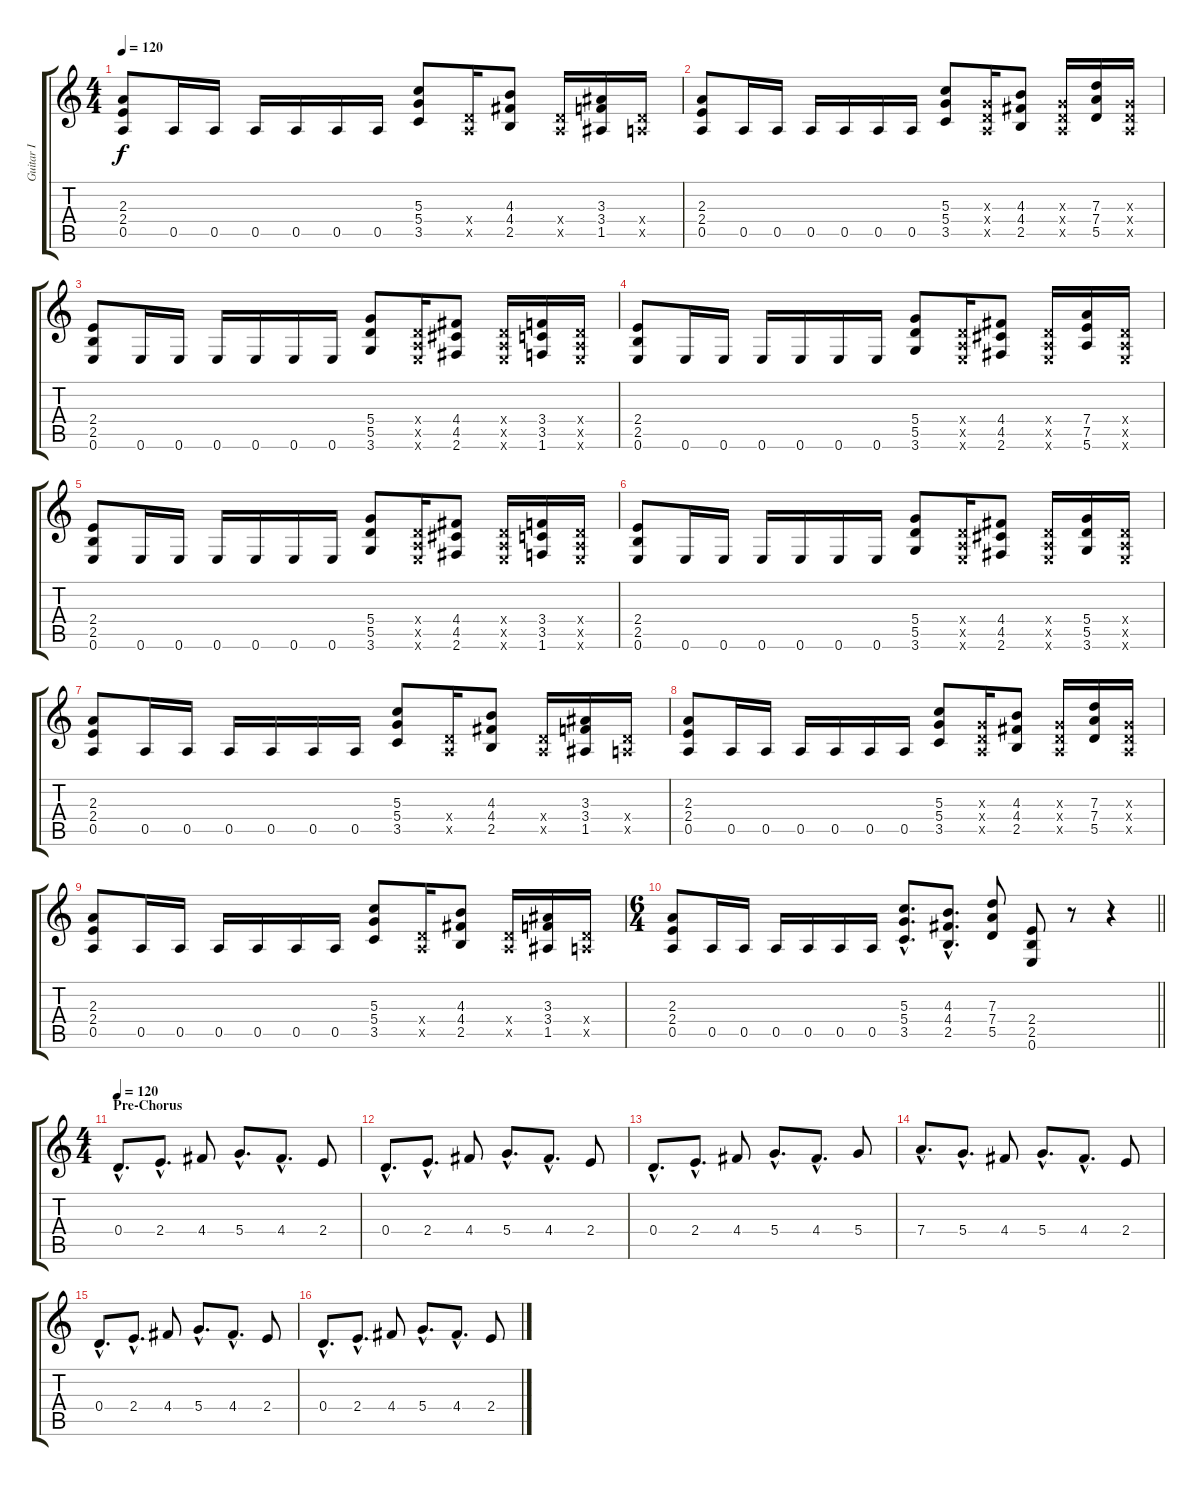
\track ("Guitar I" "Guitar I") {instrument acousticguitarsteel}
\staff {score tabs}
\tuning (E4 B3 G3 D3 A2 E2) {hide}
\ts (4 4)
\tempo 120
\clef g2
\ks c
(2.3 2.4 0.5).8{dy f} 0.5.16 0.5.16 0.5.16 0.5.16 0.5.16 0.5.16 (5.3 5.4 3.5).8 (0.4{x} 0.5{x}).16 (4.3 4.4 2.5).8 (0.4{x} 0.5{x}).16 (3.3 3.4 1.5).16 (0.4{x} 0.5{x}).16 |
(2.3 2.4 0.5).8 0.5.16 0.5.16 0.5.16 0.5.16 0.5.16 0.5.16 (5.3 5.4 3.5).8 (0.3{x} 0.4{x} 0.5{x}).16 (4.3 4.4 2.5).8 (0.3{x} 0.4{x} 0.5{x}).16 (7.3 7.4 5.5).16 (0.3{x} 0.4{x} 0.5{x}).16 |
(2.4 2.5 0.6).8 0.6.16 0.6.16 0.6.16 0.6.16 0.6.16 0.6.16 (5.4 5.5 3.6).8 (0.4{x} 0.5{x} 0.6{x}).16 (4.4 4.5 2.6).8 (0.4{x} 0.5{x} 0.6{x}).16 (3.4 3.5 1.6).16 (0.4{x} 0.5{x} 0.6{x}).16 |
(2.4 2.5 0.6).8 0.6.16 0.6.16 0.6.16 0.6.16 0.6.16 0.6.16 (5.4 5.5 3.6).8 (0.4{x} 0.5{x} 0.6{x}).16 (4.4 4.5 2.6).8 (0.4{x} 0.5{x} 0.6{x}).16 (7.4 7.5 5.6).16 (0.4{x} 0.5{x} 0.6{x}).16 |
(2.4 2.5 0.6).8 0.6.16 0.6.16 0.6.16 0.6.16 0.6.16 0.6.16 (5.4 5.5 3.6).8 (0.4{x} 0.5{x} 0.6{x}).16 (4.4 4.5 2.6).8 (0.4{x} 0.5{x} 0.6{x}).16 (3.4 3.5 1.6).16 (0.4{x} 0.5{x} 0.6{x}).16 |
(2.4 2.5 0.6).8 0.6.16 0.6.16 0.6.16 0.6.16 0.6.16 0.6.16 (5.4 5.5 3.6).8 (0.4{x} 0.5{x} 0.6{x}).16 (4.4 4.5 2.6).8 (0.4{x} 0.5{x} 0.6{x}).16 (5.4 5.5 3.6).16 (0.4{x} 0.5{x} 0.6{x}).16 |
(2.3 2.4 0.5).8 0.5.16 0.5.16 0.5.16 0.5.16 0.5.16 0.5.16 (5.3 5.4 3.5).8 (0.4{x} 0.5{x}).16 (4.3 4.4 2.5).8 (0.4{x} 0.5{x}).16 (3.3 3.4 1.5).16 (0.4{x} 0.5{x}).16 |
(2.3 2.4 0.5).8 0.5.16 0.5.16 0.5.16 0.5.16 0.5.16 0.5.16 (5.3 5.4 3.5).8 (0.3{x} 0.4{x} 0.5{x}).16 (4.3 4.4 2.5).8 (0.3{x} 0.4{x} 0.5{x}).16 (7.3 7.4 5.5).16 (0.3{x} 0.4{x} 0.5{x}).16 |
(2.3 2.4 0.5).8 0.5.16 0.5.16 0.5.16 0.5.16 0.5.16 0.5.16 (5.3 5.4 3.5).8 (0.4{x} 0.5{x}).16 (4.3 4.4 2.5).8 (0.4{x} 0.5{x}).16 (3.3 3.4 1.5).16 (0.4{x} 0.5{x}).16 |
\ts (6 4)
\barLineRight lightlight
(2.3 2.4 0.5).8 0.5.16 0.5.16 0.5.16 0.5.16 0.5.16 0.5.16 (5.3{hac} 5.4{hac} 3.5{hac}).8{d} (4.3{hac} 4.4{hac} 2.5{hac}).8{d} (7.3 7.4 5.5).8 (2.4 2.5 0.6).8 r.8 r.4 |
\ts (4 4)
\section ("" "Pre-Chorus")
\tempo 120
0.4{hac}.8{d} 2.4{hac}.8{d} 4.4.8 5.4{hac}.8{d} 4.4{hac}.8{d} 2.4.8 |
0.4{hac}.8{d} 2.4{hac}.8{d} 4.4.8 5.4{hac}.8{d} 4.4{hac}.8{d} 2.4.8 |
0.4{hac}.8{d} 2.4{hac}.8{d} 4.4.8 5.4{hac}.8{d} 4.4{hac}.8{d} 5.4.8 |
7.4{hac}.8{d} 5.4{hac}.8{d} 4.4.8 5.4{hac}.8{d} 4.4{hac}.8{d} 2.4.8 |
0.4{hac}.8{d} 2.4{hac}.8{d} 4.4.8 5.4{hac}.8{d} 4.4{hac}.8{d} 2.4.8 |
0.4{hac}.8{d} 2.4{hac}.8{d} 4.4.8 5.4{hac}.8{d} 4.4{hac}.8{d} 2.4.8
